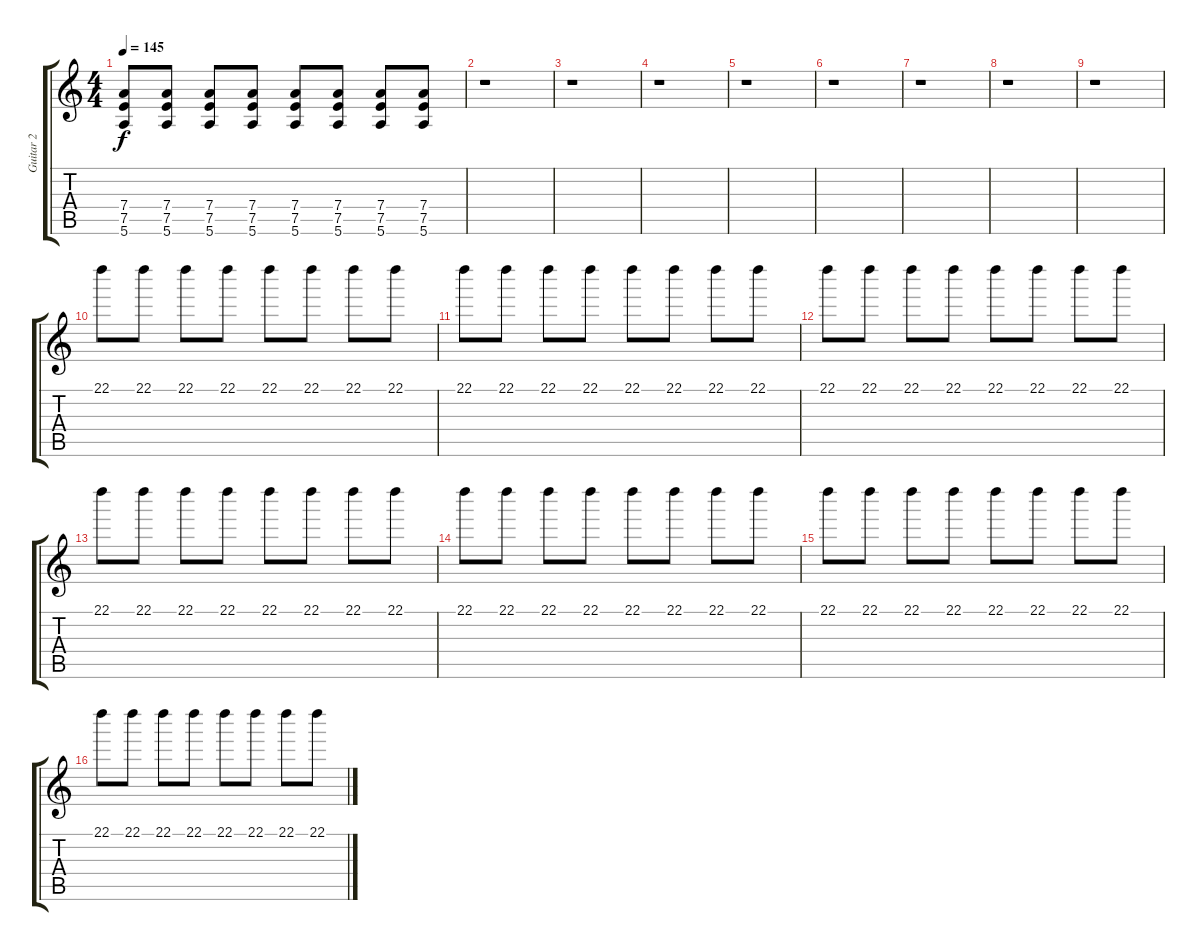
\track ("Guitar 2" "Guitar 2") {instrument distortionguitar}
\staff {score tabs}
\tuning (E4 B3 G3 D3 A2 E2) {hide}
\ts (4 4)
\tempo 145
\clef g2
\ks c
(7.4 7.5 5.6).8{dy f} (7.4 7.5 5.6).8 (7.4 7.5 5.6).8 (7.4 7.5 5.6).8 (7.4 7.5 5.6).8 (7.4 7.5 5.6).8 (7.4 7.5 5.6).8 (7.4 7.5 5.6).8 |
r.1 |
r.1 |
r.1 |
r.1 |
r.1 |
r.1 |
r.1 |
r.1 |
22.1.8 22.1.8 22.1.8 22.1.8 22.1.8 22.1.8 22.1.8 22.1.8 |
22.1.8 22.1.8 22.1.8 22.1.8 22.1.8 22.1.8 22.1.8 22.1.8 |
22.1.8 22.1.8 22.1.8 22.1.8 22.1.8 22.1.8 22.1.8 22.1.8 |
22.1.8 22.1.8 22.1.8 22.1.8 22.1.8 22.1.8 22.1.8 22.1.8 |
22.1.8 22.1.8 22.1.8 22.1.8 22.1.8 22.1.8 22.1.8 22.1.8 |
22.1.8 22.1.8 22.1.8 22.1.8 22.1.8 22.1.8 22.1.8 22.1.8 |
22.1.8 22.1.8 22.1.8 22.1.8 22.1.8 22.1.8 22.1.8 22.1.8
